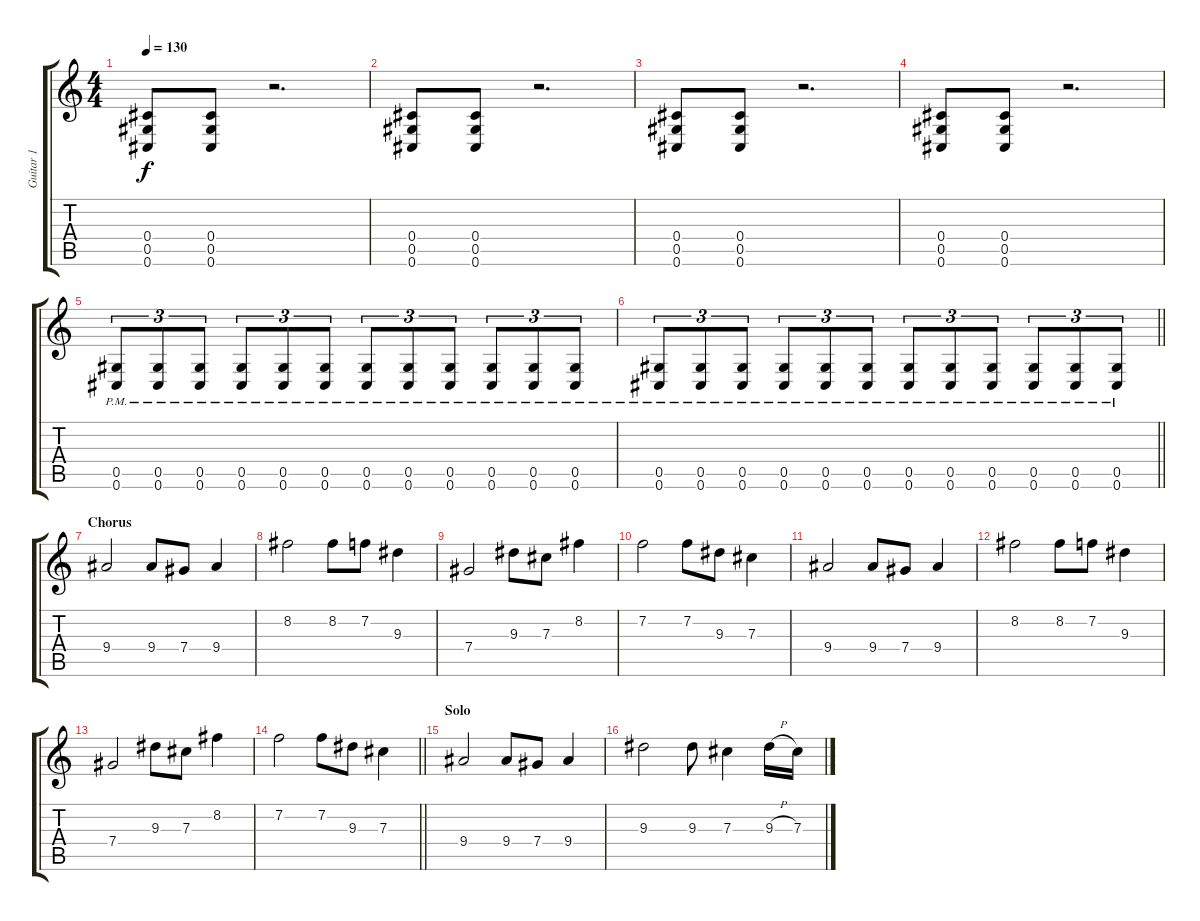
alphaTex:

\track ("Guitar 1" "Guitar 1") {instrument overdrivenguitar}
\staff {score tabs}
\tuning (Eb4 Bb3 Gb3 Db3 Ab2 Db2) {hide}
\ts (4 4)
\tempo 130
\clef g2
\ks c
(0.4 0.5 0.6).8{dy f} (0.4 0.5 0.6).8 r.2{d} |
(0.4 0.5 0.6).8 (0.4 0.5 0.6).8 r.2{d} |
(0.4 0.5 0.6).8 (0.4 0.5 0.6).8 r.2{d} |
(0.4 0.5 0.6).8 (0.4 0.5 0.6).8 r.2{d} |
(0.5{pm} 0.6{pm}).8{tu (3 2)} (0.5{pm} 0.6{pm}).8{tu (3 2)} (0.5{pm} 0.6{pm}).8{tu (3 2)} (0.5{pm} 0.6{pm}).8{tu (3 2)} (0.5{pm} 0.6{pm}).8{tu (3 2)} (0.5{pm} 0.6{pm}).8{tu (3 2)} (0.5{pm} 0.6{pm}).8{tu (3 2)} (0.5{pm} 0.6{pm}).8{tu (3 2)} (0.5{pm} 0.6{pm}).8{tu (3 2)} (0.5{pm} 0.6{pm}).8{tu (3 2)} (0.5{pm} 0.6{pm}).8{tu (3 2)} (0.5{pm} 0.6{pm}).8{tu (3 2)} |
\barLineRight lightlight
(0.5{pm} 0.6{pm}).8{tu (3 2)} (0.5{pm} 0.6{pm}).8{tu (3 2)} (0.5{pm} 0.6{pm}).8{tu (3 2)} (0.5{pm} 0.6{pm}).8{tu (3 2)} (0.5{pm} 0.6{pm}).8{tu (3 2)} (0.5{pm} 0.6{pm}).8{tu (3 2)} (0.5{pm} 0.6{pm}).8{tu (3 2)} (0.5{pm} 0.6{pm}).8{tu (3 2)} (0.5{pm} 0.6{pm}).8{tu (3 2)} (0.5{pm} 0.6{pm}).8{tu (3 2)} (0.5{pm} 0.6{pm}).8{tu (3 2)} (0.5{pm} 0.6{pm}).8{tu (3 2)} |
\section ("" "Chorus")
9.4.2 9.4.8 7.4.8 9.4.4 |
8.2.2 8.2.8 7.2.8 9.3.4 |
7.4.2 9.3.8 7.3.8 8.2.4 |
7.2.2 7.2.8 9.3.8 7.3.4 |
9.4.2 9.4.8 7.4.8 9.4.4 |
8.2.2 8.2.8 7.2.8 9.3.4 |
7.4.2 9.3.8 7.3.8 8.2.4 |
\barLineRight lightlight
7.2.2 7.2.8 9.3.8 7.3.4 |
\section ("" "Solo")
9.4.2 9.4.8 7.4.8 9.4.4 |
9.3.2 9.3.8 7.3.4 9.3{h}.16 7.3.16
